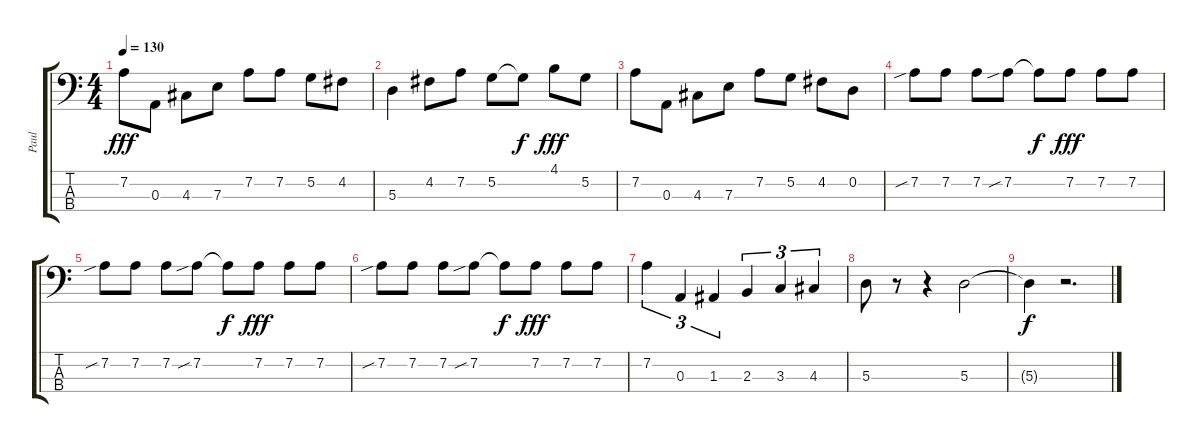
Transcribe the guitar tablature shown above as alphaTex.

\track ("Paul" "Paul") {instrument acousticguitarnylon}
\staff {score tabs}
\tuning (G2 D2 A1 E1) {hide}
\ts (4 4)
\tempo 130
\clef f4
\ks c
7.2.8{dy fff} 0.3.8 4.3.8 7.3.8 7.2.8 7.2.8 5.2.8 4.2.8 |
5.3.4 4.2.8 7.2.8 5.2.8 5.2{t}.8{dy f} 4.1.8{dy fff} 5.2.8 |
7.2.8 0.3.8 4.3.8 7.3.8 7.2.8 5.2.8 4.2.8 0.2.8 |
7.2{sib}.8 7.2.8 7.2.8 7.2{sib}.8 7.2{t}.8{dy f} 7.2.8{dy fff} 7.2.8 7.2.8 |
7.2{sib}.8 7.2.8 7.2.8 7.2{sib}.8 7.2{t}.8{dy f} 7.2.8{dy fff} 7.2.8 7.2.8 |
7.2{sib}.8 7.2.8 7.2.8 7.2{sib}.8 7.2{t}.8{dy f} 7.2.8{dy fff} 7.2.8 7.2.8 |
7.2.4{tu (3 2)} 0.3.4{tu (3 2)} 1.3.4{tu (3 2)} 2.3.4{tu (3 2)} 3.3.4{tu (3 2)} 4.3.4{tu (3 2)} |
5.3.8 r.8 r.4 5.3.2 |
5.3{t}.4{dy f} r.2{d}
